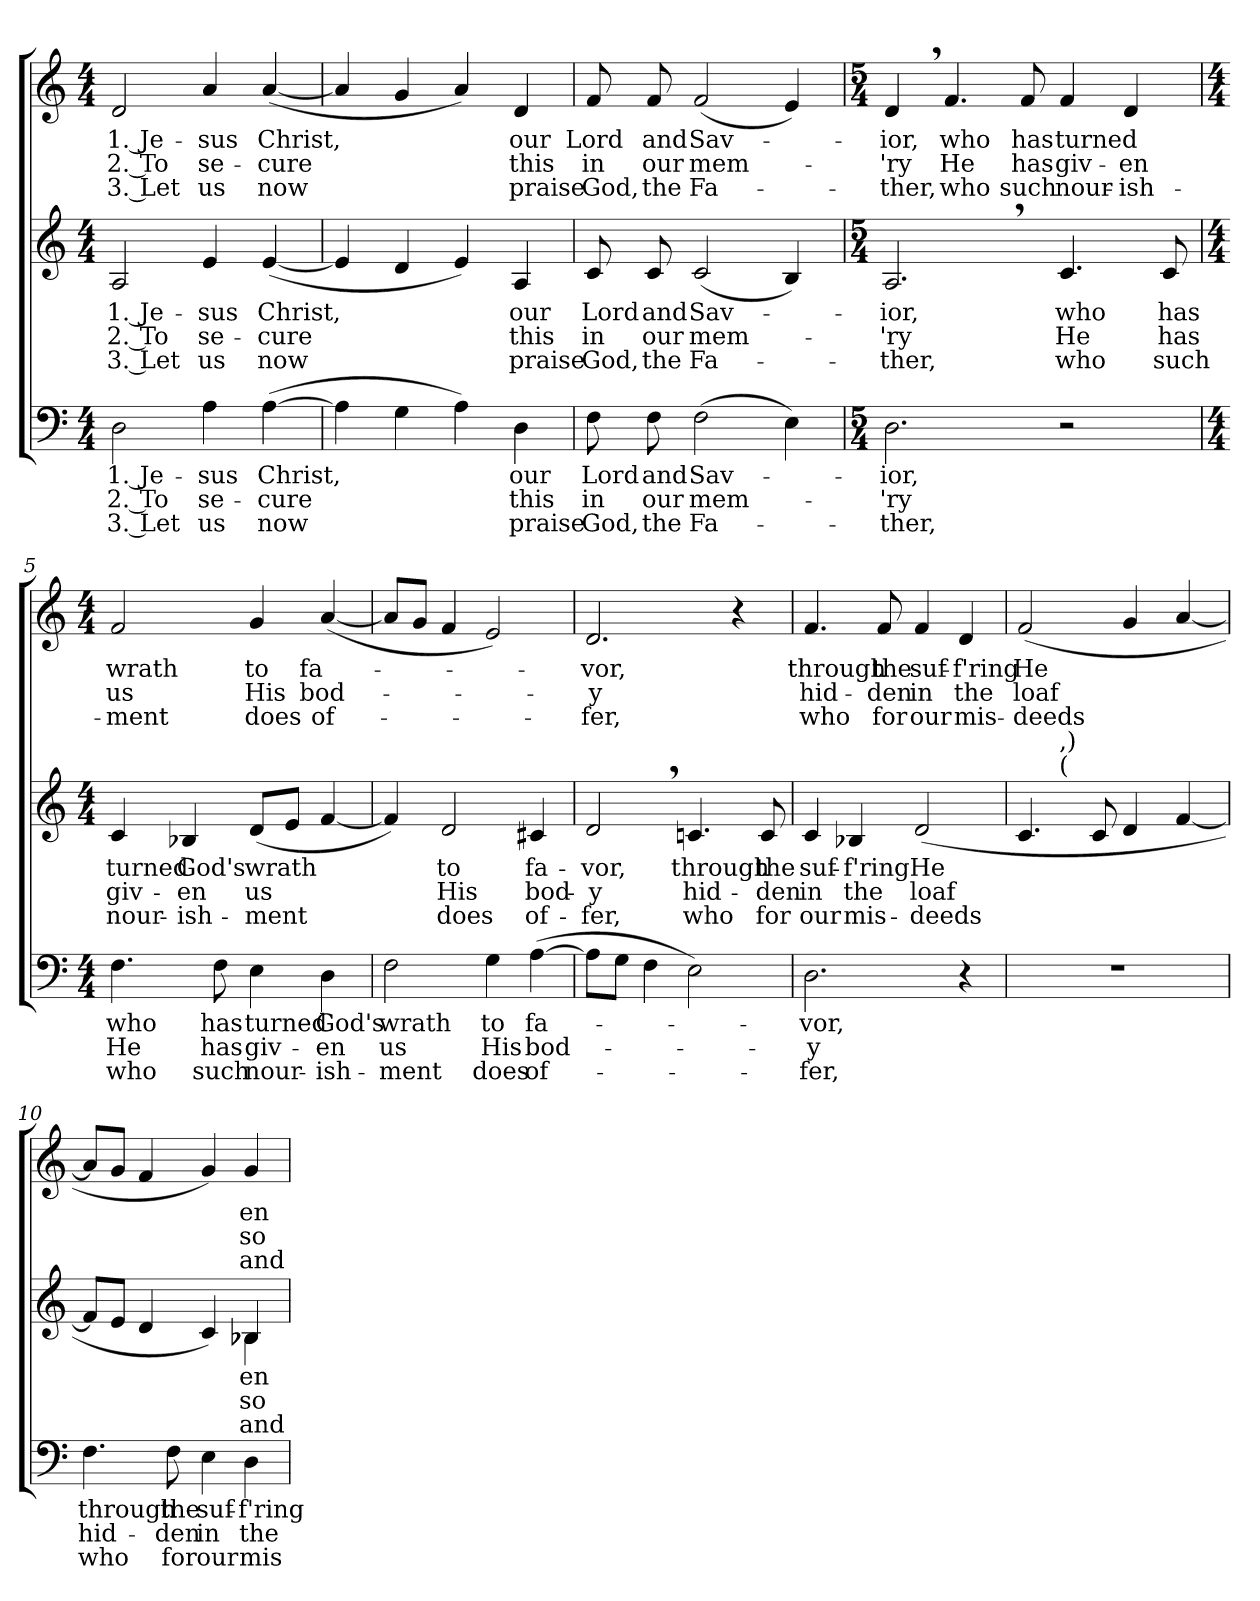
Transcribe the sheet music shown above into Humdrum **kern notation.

**kern	**text	**text	**text	**kern	**text	**text	**text	**kern	**text	**text	**text
*part3	*part3	*part3	*part3	*part2	*part2	*part2	*part2	*part1	*part1	*part1	*part1
*staff3	*staff3	*staff3	*staff3	*staff2	*staff2	*staff2	*staff2	*staff1	*staff1	*staff1	*staff1
*clefF4	*	*	*	*clefG2	*	*	*	*clefG2	*	*	*
*k[]	*	*	*	*k[]	*	*	*	*k[]	*	*	*
*C:	*	*	*	*C:	*	*	*	*C:	*	*	*
*M4/4	*	*	*	*M4/4	*	*	*	*M4/4	*	*	*
=1	=1	=1	=1	=1	=1	=1	=1	=1	=1	=1	=1
!	!LO:LY:b	!LO:LY:b	!LO:LY:b	!	!LO:LY:b	!LO:LY:b	!LO:LY:b	!	!LO:LY:b	!LO:LY:b	!LO:LY:b
2D\	1. Je-	2. To	3. Let	2A/	1. Je-	2. To	3. Let	2d/	1. Je-	2. To	3. Let
!	!LO:LY:b	!LO:LY:b	!LO:LY:b	!	!LO:LY:b	!LO:LY:b	!LO:LY:b	!	!LO:LY:b	!LO:LY:b	!LO:LY:b
4A\	-sus	se-	us	4e/	-sus	se-	us	4a/	-sus	se-	us
!	!LO:LY:b	!LO:LY:b	!LO:LY:b	!	!LO:LY:b	!LO:LY:b	!LO:LY:b	!	!LO:LY:b	!LO:LY:b	!LO:LY:b
(>[4A\	Christ,	-cure	now	(<[4e/	Christ,	-cure	now	(<[4a/	Christ,	-cure	now
=2	=2	=2	=2	=2	=2	=2	=2	=2	=2	=2	=2
4A\]	.	.	.	4e/]	.	.	.	4a/]	.	.	.
4G\	.	.	.	4d/	.	.	.	4g/	.	.	.
4A\)	.	.	.	4e/)	.	.	.	4a/)	.	.	.
!	!LO:LY:b	!LO:LY:b	!LO:LY:b	!	!LO:LY:b	!LO:LY:b	!LO:LY:b	!	!LO:LY:b	!LO:LY:b	!LO:LY:b
4D\	our	this	praise	4A/	our	this	praise	4d/	our	this	praise
=3	=3	=3	=3	=3	=3	=3	=3	=3	=3	=3	=3
!	!LO:LY:b	!LO:LY:b	!LO:LY:b	!	!LO:LY:b	!LO:LY:b	!LO:LY:b	!	!LO:LY:b	!LO:LY:b	!LO:LY:b
8F\	Lord	in	God,	8c/	Lord	in	God,	8f/	Lord	in	God,
!	!LO:LY:b	!LO:LY:b	!LO:LY:b	!	!LO:LY:b	!LO:LY:b	!LO:LY:b	!	!LO:LY:b	!LO:LY:b	!LO:LY:b
8F\	and	our	the	8c/	and	our	the	8f/	and	our	the
!	!LO:LY:b	!LO:LY:b	!LO:LY:b	!	!LO:LY:b	!LO:LY:b	!LO:LY:b	!	!LO:LY:b	!LO:LY:b	!LO:LY:b
(>2F\	Sav-	mem-	Fa-	(<2c/	Sav-	mem-	Fa-	(<2f/	Sav-	mem-	Fa-
4E\)	.	.	.	4B/)	.	.	.	4e/)	.	.	.
=4	=4	=4	=4	=4	=4	=4	=4	=4	=4	=4	=4
*M5/4	*	*	*	*M5/4	*	*	*	*M5/4	*	*	*
!	!LO:LY:b	!LO:LY:b	!LO:LY:b	!	!LO:LY:b	!LO:LY:b	!LO:LY:b	!	!LO:LY:b	!LO:LY:b	!LO:LY:b
2.D\	-ior,	-'ry	-ther,	2.A,>/	-ior,	-'ry	-ther,	4d,>/	-ior,	-'ry	-ther,
!	!	!	!	!	!	!	!	!	!LO:LY:b	!LO:LY:b	!LO:LY:b
.	.	.	.	.	.	.	.	4.f/	who	He	who
!	!	!	!	!	!	!	!	!	!LO:LY:b	!LO:LY:b	!LO:LY:b
.	.	.	.	.	.	.	.	8f/	has	has	such
!	!	!	!	!	!LO:LY:b	!LO:LY:b	!LO:LY:b	!	!LO:LY:b	!LO:LY:b	!LO:LY:b
2r	.	.	.	4.c/	who	He	who	4f/	turned	giv-	nour-
!	!	!	!	!	!	!	!	!	!	!LO:LY:b	!LO:LY:b
.	.	.	.	.	.	.	.	4d/	.	-en	-ish-
!	!	!	!	!	!LO:LY:b	!LO:LY:b	!LO:LY:b	!	!	!	!
.	.	.	.	8c/	has	has	such	.	.	.	.
!!LO:LB:g=z
=5	=5	=5	=5	=5	=5	=5	=5	=5	=5	=5	=5
*M4/4	*	*	*	*M4/4	*	*	*	*M4/4	*	*	*
!	!LO:LY:b	!LO:LY:b	!LO:LY:b	!	!LO:LY:b	!LO:LY:b	!LO:LY:b	!	!LO:LY:b	!LO:LY:b	!LO:LY:b
4.F\	who	He	who	4c/	turned	giv-	nour-	2f/	wrath	us	-ment
!	!	!	!	!	!LO:LY:b	!LO:LY:b	!LO:LY:b	!	!	!	!
.	.	.	.	4B-X/	God's	-en	-ish-	.	.	.	.
!	!LO:LY:b	!LO:LY:b	!LO:LY:b	!	!	!	!	!	!	!	!
8F\	has	has	such	.	.	.	.	.	.	.	.
!	!LO:LY:b	!LO:LY:b	!LO:LY:b	!	!LO:LY:b	!LO:LY:b	!LO:LY:b	!	!LO:LY:b	!LO:LY:b	!LO:LY:b
4E\	turned	giv-	nour-	(<8d/L	wrath	us	-ment	4g/	to	His	does
.	.	.	.	8e/J	.	.	.	.	.	.	.
!	!LO:LY:b	!LO:LY:b	!LO:LY:b	!	!	!	!	!	!LO:LY:b	!LO:LY:b	!LO:LY:b
4D\	God's	-en	-ish-	[4f/	.	.	.	(<[4a/	fa-	bod-	of-
=6	=6	=6	=6	=6	=6	=6	=6	=6	=6	=6	=6
!	!LO:LY:b	!LO:LY:b	!LO:LY:b	!	!	!	!	!	!	!	!
2F\	wrath	us	-ment	4f/])	.	.	.	8a/L]	.	.	.
.	.	.	.	.	.	.	.	8g/J	.	.	.
!	!	!	!	!	!LO:LY:b	!LO:LY:b	!LO:LY:b	!	!	!	!
.	.	.	.	2d/	to	His	does	4f/	.	.	.
!	!LO:LY:b	!LO:LY:b	!LO:LY:b	!	!	!	!	!	!	!	!
4G\	to	His	does	.	.	.	.	2e/)	.	.	.
!	!LO:LY:b	!LO:LY:b	!LO:LY:b	!	!LO:LY:b	!LO:LY:b	!LO:LY:b	!	!	!	!
(>[4A\	fa-	bod-	of-	4c#X/	fa-	bod-	of-	.	.	.	.
=7	=7	=7	=7	=7	=7	=7	=7	=7	=7	=7	=7
!	!	!	!	!	!LO:LY:b	!LO:LY:b	!LO:LY:b	!	!LO:LY:b	!LO:LY:b	!LO:LY:b
8A\L]	.	.	.	2d,>/	-vor,	-y	-fer,	2.d/	-vor,	-y	-fer,
8G\J	.	.	.	.	.	.	.	.	.	.	.
4F\	.	.	.	.	.	.	.	.	.	.	.
!	!	!	!	!	!LO:LY:b	!LO:LY:b	!LO:LY:b	!	!	!	!
2E\)	.	.	.	4.cn/	through	hid-	who	.	.	.	.
.	.	.	.	.	.	.	.	4r	.	.	.
!	!	!	!	!	!LO:LY:b	!LO:LY:b	!LO:LY:b	!	!	!	!
.	.	.	.	8c/	the	-den	for	.	.	.	.
=8	=8	=8	=8	=8	=8	=8	=8	=8	=8	=8	=8
!	!LO:LY:b	!LO:LY:b	!LO:LY:b	!	!LO:LY:b	!LO:LY:b	!LO:LY:b	!	!LO:LY:b	!LO:LY:b	!LO:LY:b
2.D\	-vor,	-y	-fer,	4c/	suf-	in	our	4.f/	through	hid-	who
!	!	!	!	!	!LO:LY:b	!LO:LY:b	!LO:LY:b	!	!	!	!
.	.	.	.	4B-X/	-f'ring	the	mis-	.	.	.	.
!	!	!	!	!	!	!	!	!	!LO:LY:b	!LO:LY:b	!LO:LY:b
.	.	.	.	.	.	.	.	8f/	the	-den	for
!	!	!	!	!	!LO:LY:b	!LO:LY:b	!LO:LY:b	!	!LO:LY:b	!LO:LY:b	!LO:LY:b
.	.	.	.	(2d/	He	loaf	-deeds	4f/	suf-	in	our
!	!	!	!	!	!	!	!	!	!LO:LY:b	!LO:LY:b	!LO:LY:b
4r	.	.	.	.	.	.	.	4d/	-f'ring	the	mis-
!!LO:PB:g=z
=9	=9	=9	=9	=9	=9	=9	=9	=9	=9	=9	=9
!	!	!	!	!	!	!	!	!	!LO:LY:b	!LO:LY:b	!LO:LY:b
*	*	*	*	*^	*	*	*	*	*	*	*
1r	.	.	.	4.c/	8..ryy	.	.	.	(<2f/	He	loaf	-deeds
!	!	!	!	!	!LO:TX:a:t=(	!	!	!	!	!	!	!
!	!	!	!	!	!LO:TX:a:t=,)	!	!	!	!	!	!	!
.	.	.	.	.	2ryy	.	.	.	.	.	.	.
.	.	.	.	8c/	.	.	.	.	.	.	.	.
.	.	.	.	4d/	.	.	.	.	4g/	.	.	.
.	.	.	.	.	4ryy	.	.	.	.	.	.	.
.	.	.	.	[4f/	.	.	.	.	[4a/	.	.	.
.	.	.	.	.	32ryy	.	.	.	.	.	.	.
=10	=10	=10	=10	=10	=10	=10	=10	=10	=10	=10	=10	=10
!	!LO:LY:b	!LO:LY:b	!LO:LY:b	!	!	!	!	!	!	!	!	!
4.F\	through	hid-	who	8f/L]	2.ryy	.	.	.	8a/L]	.	.	.
.	.	.	.	8e/J	.	.	.	.	8g/J	.	.	.
.	.	.	.	4d/	.	.	.	.	4f/	.	.	.
!	!LO:LY:b	!LO:LY:b	!LO:LY:b	!	!	!	!	!	!	!	!	!
8F\	the	-den	for	.	.	.	.	.	.	.	.	.
!	!LO:LY:b	!LO:LY:b	!LO:LY:b	!	!	!	!	!	!	!	!	!
4E\	suf-	in	our	4c/)	.	.	.	.	4g/)	.	.	.
!	!LO:LY:b	!LO:LY:b	!LO:LY:b	!	!	!LO:LY:b	!LO:LY:b	!LO:LY:b	!	!LO:LY:b	!LO:LY:b	!LO:LY:b
4D\	-f'ring	the	mis-	4B-X/	4B-\	en-	so	and	4g/	en-	so	and
*	*	*	*	*v	*v	*	*	*	*	*	*	*
=	=	=	=	=	=	=	=	=	=	=	=
*-	*-	*-	*-	*-	*-	*-	*-	*-	*-	*-	*-
